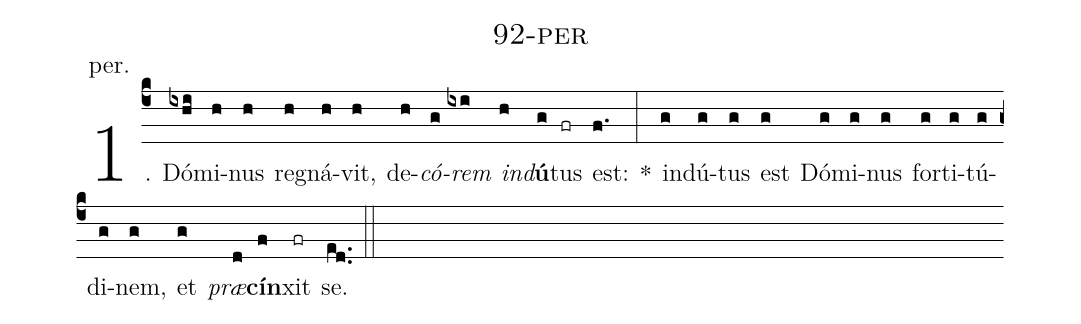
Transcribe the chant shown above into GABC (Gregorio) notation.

name: 92-per;
annotation: per.;
%%
(c4)1. Dó(ixhi)mi(h)nus(h) re(h)gná(h)vit,(h) de(h)<i>có</i>(g)<i>rem</i>(ixi) <i>ind</i>(h)<b>ú</b>(g)tus(fr) est:(f.) *(:) ind(g)ú(g)tus(g) est(g) Dó(g)mi(g)nus(g) for(g)ti(g)tú(g)di(g)nem,(g) et(g) <i>præ</i>(d)<b>cín</b>(f)xit(fr) se.(ed..) (::)
